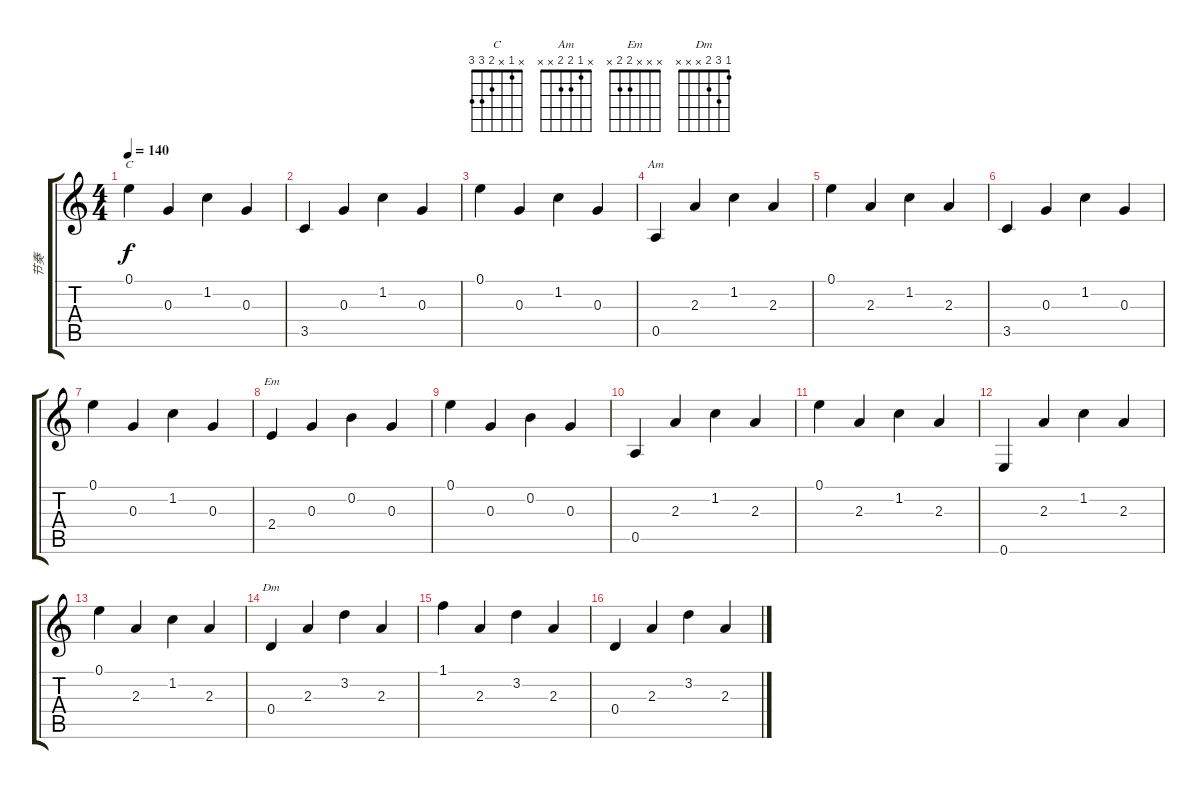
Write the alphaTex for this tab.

\track ("节奏" "节奏") {instrument acousticguitarnylon}
\staff {score tabs}
\tuning (E4 B3 G3 D3 A2 E2) {hide}
\chord ("C" x 1 x 2 3 3)
\chord ("Am" x 1 2 2 x x)
\chord ("Em" x x x 2 2 x)
\chord ("Dm" 1 3 2 x x x)
\ts (4 4)
\tempo 140
\clef g2
\ks c
0.1.4{ch "C" dy f} 0.3.4 1.2.4 0.3.4 |
3.5.4 0.3.4 1.2.4 0.3.4 |
0.1.4 0.3.4 1.2.4 0.3.4 |
0.5.4{ch "Am"} 2.3.4 1.2.4 2.3.4 |
0.1.4 2.3.4 1.2.4 2.3.4 |
3.5.4 0.3.4 1.2.4 0.3.4 |
0.1.4 0.3.4 1.2.4 0.3.4 |
2.4.4{ch "Em"} 0.3.4 0.2.4 0.3.4 |
0.1.4 0.3.4 0.2.4 0.3.4 |
0.5.4 2.3.4 1.2.4 2.3.4 |
0.1.4 2.3.4 1.2.4 2.3.4 |
0.6.4 2.3.4 1.2.4 2.3.4 |
0.1.4 2.3.4 1.2.4 2.3.4 |
0.4.4{ch "Dm"} 2.3.4 3.2.4 2.3.4 |
1.1.4 2.3.4 3.2.4 2.3.4 |
0.4.4 2.3.4 3.2.4 2.3.4
